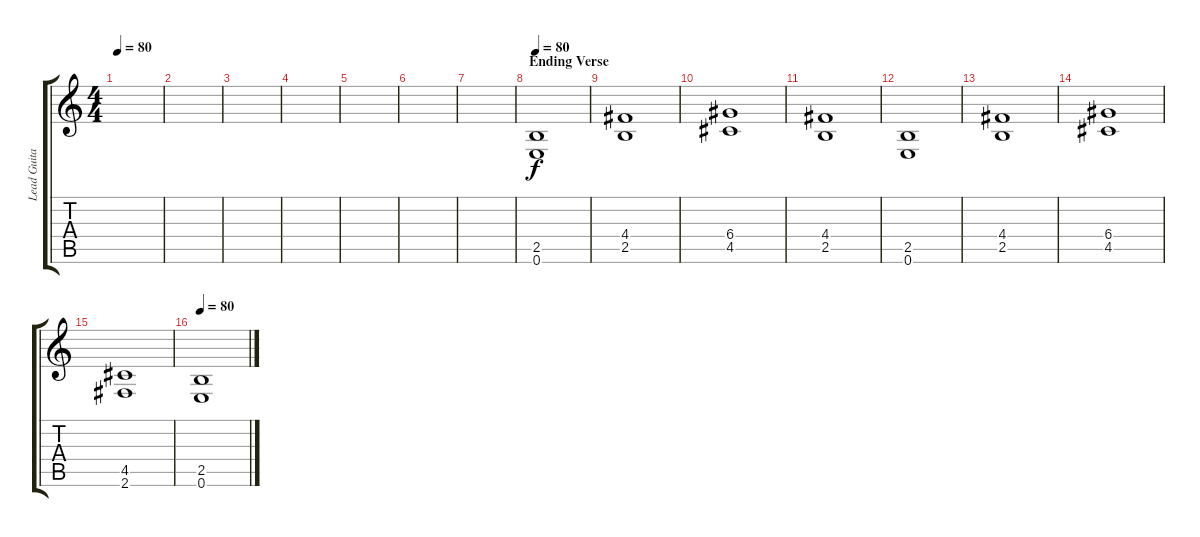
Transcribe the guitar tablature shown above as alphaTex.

\track ("Lead Guitar" "Lead Guita") {instrument distortionguitar}
\staff {score tabs}
\tuning (E4 B3 G3 D3 A2 E2) {hide}
\ts (4 4)
\tempo 80
\clef g2
\ks c
|
|
|
|
|
|
|
\section ("" "Ending Verse")
\tempo 80
(2.5 0.6).1 |
(4.4 2.5).1 |
(6.4 4.5).1 |
(4.4 2.5).1 |
(2.5 0.6).1 |
(4.4 2.5).1 |
(6.4 4.5).1 |
(4.5 2.6).1 |
\tempo 80
(2.5 0.6).1
